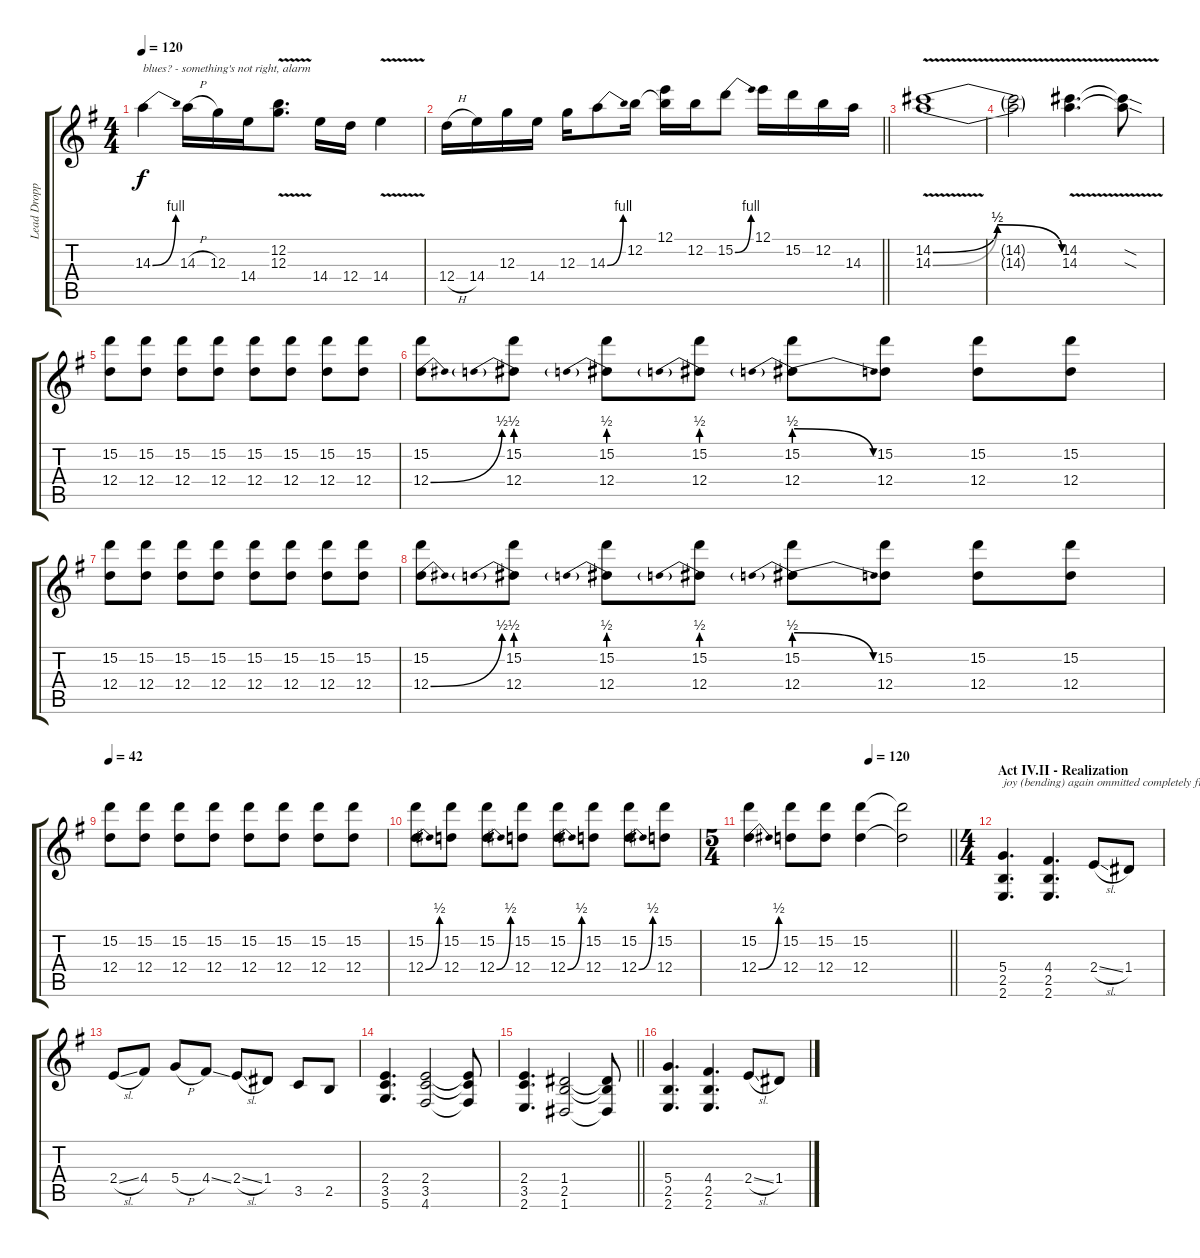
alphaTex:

\track ("Lead Dropped D " "Lead Dropp") {instrument distortionguitar}
\staff {score tabs}
\tuning (E4 B3 G3 D3 A2 D2) {hide}
\ts (4 4)
\tempo 120
\clef g2
\ks eminor
14.3{be (bend 0 0 60 4)}.4{txt "blues? - something's not right, alarm" dy f} 14.3{h}.16 12.3.16 14.4.16 (12.2{v} 12.3{v}).8{d} 14.4.16 12.4.16 14.4{v}.4 |
\barLineRight lightlight
12.4{h}.16 14.4.16 12.3.16 14.4.16 12.3.16 14.3{be (bend 0 0 60 4)}.8 12.2.16 (12.1 12.2{t}).16 12.2.16 15.2{be (bend 0 0 60 4)}.8 12.1.16 15.2.16 12.2.16 14.3.16 |
\section ("" "")
(14.2{be (bendrelease 0 0 8 2 38 2 60 0)} 14.3{be (bendrelease 0 0 8 2 37 2 60 0) v}).1 |
(14.2{t} 14.3{t}).2 (14.2{v} 14.3).4{d} (14.2{sod t} 14.3{sod t}).8 |
(15.2 12.4).8 (15.2 12.4).8 (15.2 12.4).8 (15.2 12.4).8 (15.2 12.4).8 (15.2 12.4).8 (15.2 12.4).8 (15.2 12.4).8 |
(15.2 12.4{be (bend 0 0 60 2)}).8 (15.2 12.4{be (prebend 0 2 60 2)}).8 (15.2 12.4{be (prebend 0 2 60 2)}).8 (15.2 12.4{be (prebend 0 2 60 2)}).8 (15.2 12.4{be (prebendrelease 0 2 60 0)}).8 (15.2 12.4).8 (15.2 12.4).8 (15.2 12.4).8 |
(15.2 12.4).8 (15.2 12.4).8 (15.2 12.4).8 (15.2 12.4).8 (15.2 12.4).8 (15.2 12.4).8 (15.2 12.4).8 (15.2 12.4).8 |
(15.2 12.4{be (bend 0 0 60 2)}).8 (15.2 12.4{be (prebend 0 2 60 2)}).8 (15.2 12.4{be (prebend 0 2 60 2)}).8 (15.2 12.4{be (prebend 0 2 60 2)}).8 (15.2 12.4{be (prebendrelease 0 2 60 0)}).8 (15.2 12.4).8 (15.2 12.4).8 (15.2 12.4).8 |
\tempo 42
(15.2 12.4).8 (15.2 12.4).8 (15.2 12.4).8 (15.2 12.4).8 (15.2 12.4).8 (15.2 12.4).8 (15.2 12.4).8 (15.2 12.4).8 |
(15.2 12.4{be (bend 0 0 60 2)}).8 (15.2 12.4).8 (15.2 12.4{be (bend 0 0 60 2)}).8 (15.2 12.4).8 (15.2 12.4{be (bend 0 0 60 2)}).8 (15.2 12.4).8 (15.2 12.4{be (bend 0 0 60 2)}).8 (15.2 12.4).8 |
\ts (5 4)
\tempo (120 0.6)
\barLineRight lightlight
(15.2 12.4{be (bend 0 0 60 2)}).4 (15.2 12.4).8 (15.2 12.4).8 (15.2 12.4).4 (15.2{t} 12.4{t}).2 |
\ts (4 4)
\section ("" "Act IV.II - Realization")
(5.4 2.5 2.6).4{d txt "joy (bending) again ommitted completely from here"} (4.4 2.5 2.6).4{d} 2.4{sl}.8 1.4.8 |
2.4{sl}.8 4.4.8 5.4{h}.8 4.4{ss}.8 2.4{sl}.8 1.4.8 3.5.8 2.5.8 |
(2.4 3.5 5.6).4{d} (2.4 3.5 4.6).2 (2.4{t} 3.5{t} 4.6{t}).8 |
\barLineRight lightlight
(2.4 3.5 2.6).4{d} (1.4 2.5 1.6).2 (1.4{t} 2.5{t} 1.6{t}).8 |
(5.4 2.5 2.6).4{d} (4.4 2.5 2.6).4{d} 2.4{sl}.8 1.4.8
